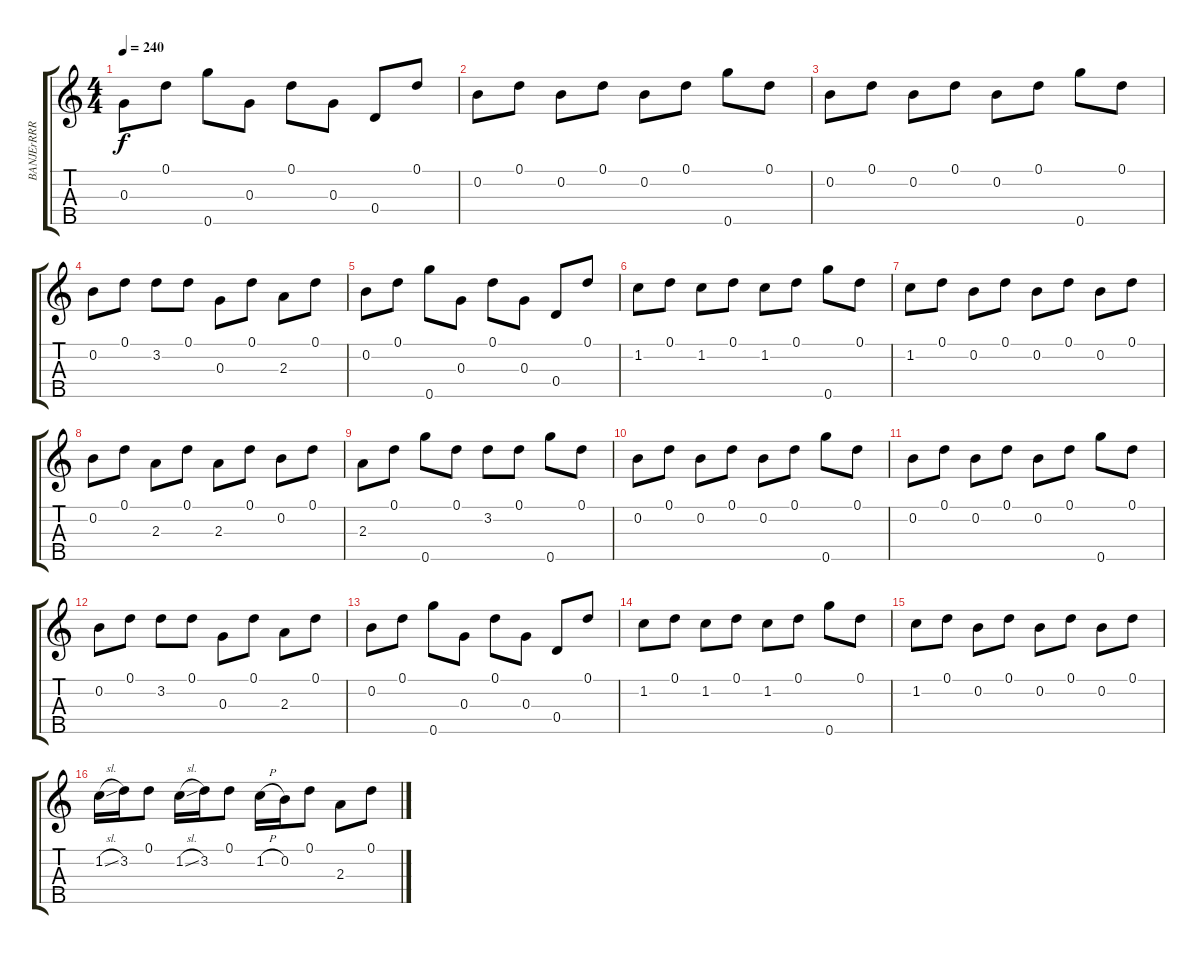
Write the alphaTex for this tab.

\track ("BANJErRRR" "BANJErRRR") {instrument banjo}
\staff {score tabs}
\tuning (D4 B3 G3 D3 G4) {hide}
\displaytranspose 12
\ts (4 4)
\tempo 240
\clef g2
\ks c
0.3.8{dy f} 0.1.8 0.5.8 0.3.8 0.1.8 0.3.8 0.4.8 0.1.8 |
0.2.8 0.1.8 0.2.8 0.1.8 0.2.8 0.1.8 0.5.8 0.1.8 |
0.2.8 0.1.8 0.2.8 0.1.8 0.2.8 0.1.8 0.5.8 0.1.8 |
0.2.8 0.1.8 3.2.8 0.1.8 0.3.8 0.1.8 2.3.8 0.1.8 |
0.2.8 0.1.8 0.5.8 0.3.8 0.1.8 0.3.8 0.4.8 0.1.8 |
1.2.8 0.1.8 1.2.8 0.1.8 1.2.8 0.1.8 0.5.8 0.1.8 |
1.2.8 0.1.8 0.2.8 0.1.8 0.2.8 0.1.8 0.2.8 0.1.8 |
0.2.8 0.1.8 2.3.8 0.1.8 2.3.8 0.1.8 0.2.8 0.1.8 |
2.3.8 0.1.8 0.5.8 0.1.8 3.2.8 0.1.8 0.5.8 0.1.8 |
0.2.8 0.1.8 0.2.8 0.1.8 0.2.8 0.1.8 0.5.8 0.1.8 |
0.2.8 0.1.8 0.2.8 0.1.8 0.2.8 0.1.8 0.5.8 0.1.8 |
0.2.8 0.1.8 3.2.8 0.1.8 0.3.8 0.1.8 2.3.8 0.1.8 |
0.2.8 0.1.8 0.5.8 0.3.8 0.1.8 0.3.8 0.4.8 0.1.8 |
1.2.8 0.1.8 1.2.8 0.1.8 1.2.8 0.1.8 0.5.8 0.1.8 |
1.2.8 0.1.8 0.2.8 0.1.8 0.2.8 0.1.8 0.2.8 0.1.8 |
1.2{sl}.16 3.2.16 0.1.8 1.2{sl}.16 3.2.16 0.1.8 1.2{h}.16 0.2.16 0.1.8 2.3.8 0.1.8
